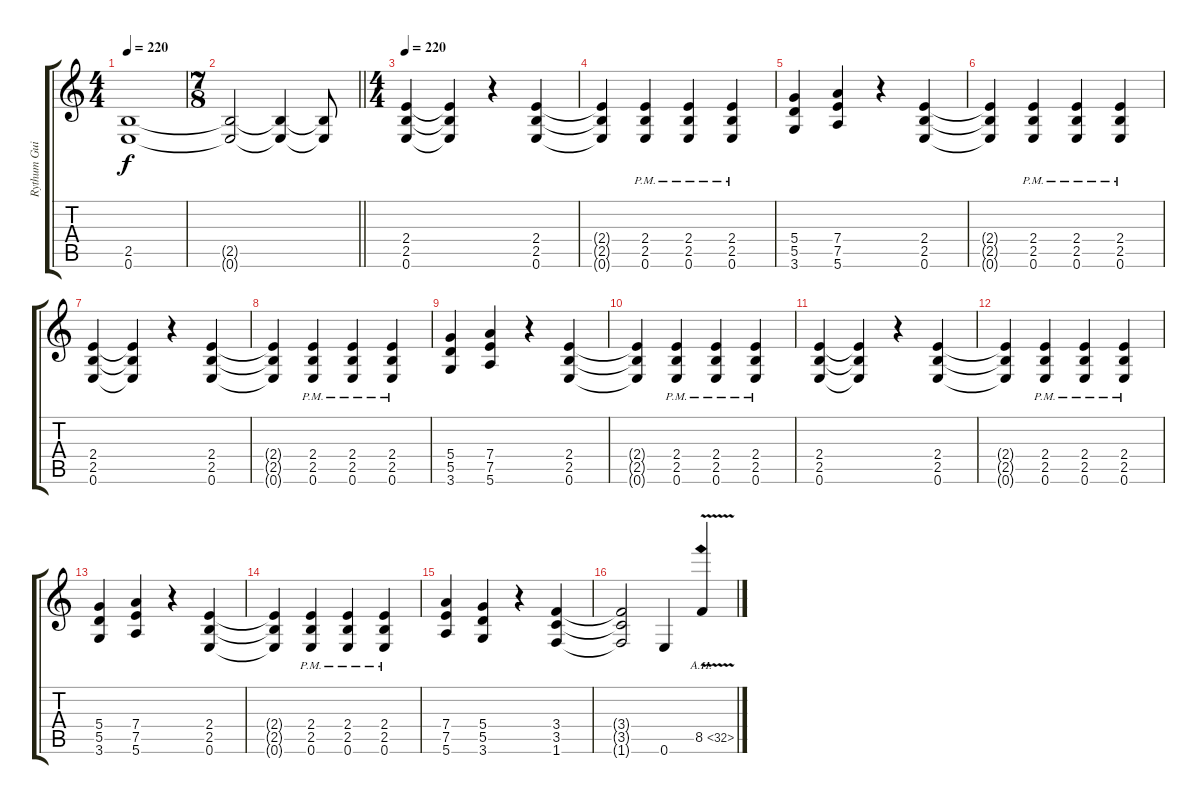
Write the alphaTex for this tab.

\track ("Rythum Guitar" "Rythum Gui") {instrument distortionguitar}
\staff {score tabs}
\tuning (E4 B3 G3 D3 A2 E2) {hide}
\ts (4 4)
\tempo 220
\clef g2
\ks c
(2.5{t} 0.6{t}).1{dy f} |
\ts (7 8)
\barLineRight lightlight
(2.5{t} 0.6{t}).2 (2.5{t} 0.6{t}).4 (2.5{t} 0.6{t}).8 |
\ts (4 4)
\tempo 220
(2.4 2.5 0.6).4 (2.4{t} 2.5{t} 0.6{t}).4 r.4 (2.4 2.5 0.6).4 |
(2.4{t} 2.5{t} 0.6{t}).4 (2.4{pm} 2.5{pm} 0.6{pm}).4 (2.4{pm} 2.5{pm} 0.6{pm}).4 (2.4{pm} 2.5{pm} 0.6{pm}).4 |
(5.4 5.5 3.6).4 (7.4 7.5 5.6).4 r.4 (2.4 2.5 0.6).4 |
(2.4{t} 2.5{t} 0.6{t}).4 (2.4{pm} 2.5{pm} 0.6{pm}).4 (2.4{pm} 2.5{pm} 0.6{pm}).4 (2.4{pm} 2.5{pm} 0.6{pm}).4 |
(2.4 2.5 0.6).4 (2.4{t} 2.5{t} 0.6{t}).4 r.4 (2.4 2.5 0.6).4 |
(2.4{t} 2.5{t} 0.6{t}).4 (2.4{pm} 2.5{pm} 0.6{pm}).4 (2.4{pm} 2.5{pm} 0.6{pm}).4 (2.4{pm} 2.5{pm} 0.6{pm}).4 |
(5.4 5.5 3.6).4 (7.4 7.5 5.6).4 r.4 (2.4 2.5 0.6).4 |
(2.4{t} 2.5{t} 0.6{t}).4 (2.4{pm} 2.5{pm} 0.6{pm}).4 (2.4{pm} 2.5{pm} 0.6{pm}).4 (2.4{pm} 2.5{pm} 0.6{pm}).4 |
(2.4 2.5 0.6).4 (2.4{t} 2.5{t} 0.6{t}).4 r.4 (2.4 2.5 0.6).4 |
(2.4{t} 2.5{t} 0.6{t}).4 (2.4{pm} 2.5{pm} 0.6{pm}).4 (2.4{pm} 2.5{pm} 0.6{pm}).4 (2.4{pm} 2.5{pm} 0.6{pm}).4 |
(5.4 5.5 3.6).4 (7.4 7.5 5.6).4 r.4 (2.4 2.5 0.6).4 |
(2.4{t} 2.5{t} 0.6{t}).4 (2.4{pm} 2.5{pm} 0.6{pm}).4 (2.4{pm} 2.5{pm} 0.6{pm}).4 (2.4{pm} 2.5{pm} 0.6{pm}).4 |
(7.4 7.5 5.6).4 (5.4 5.5 3.6).4 r.4 (3.4 3.5 1.6).4 |
(3.4{t} 3.5{t} 1.6{t}).2 0.6.4 8.5{ah 24 v}.4
